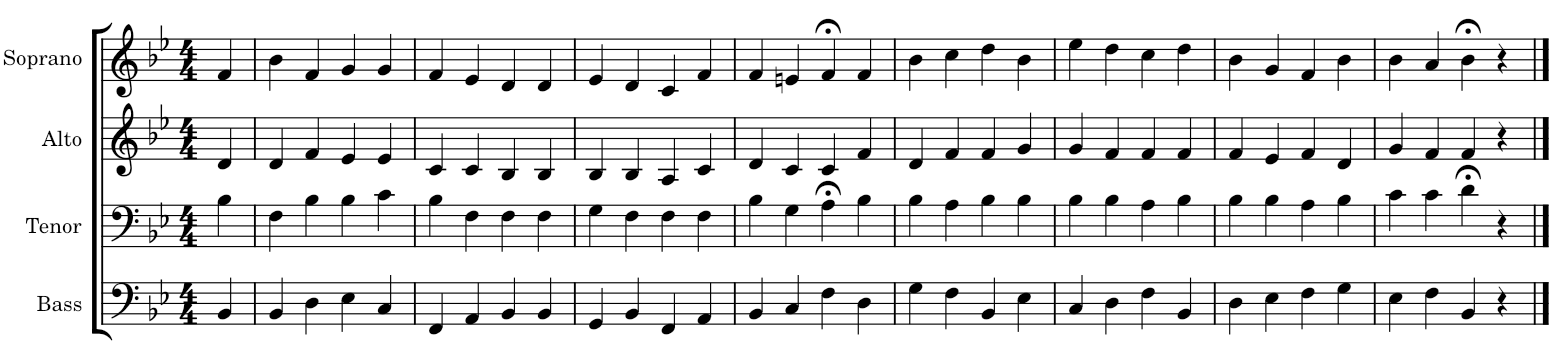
**kern	**kern	**kern	**kern
*part4	*part3	*part2	*part1
*staff4	*staff3	*staff2	*staff1
*I"Bass	*I"Tenor	*I"Alto	*I"Soprano
*I'B.	*I'T.	*I'A.	*I'S.
*clefF4	*clefF4	*clefG2	*clefG2
*k[b-e-]	*k[b-e-]	*k[b-e-]	*k[b-e-]
*M4/4	*M4/4	*M4/4	*M4/4
=	=	=	=
4BB-/	4B-\	4d/	4f/
=1	=1	=1	=1
4BB-/	4F\	4d/	4b-\
4D\	4B-\	4f/	4f/
4E-\	4B-\	4e-/	4g/
4C/	4c\	4e-/	4g/
=2	=2	=2	=2
4FF/	4B-\	4c/	4f/
4AA/	4F\	4c/	4e-/
4BB-/	4F\	4B-/	4d/
4BB-/	4F\	4B-/	4d/
=3	=3	=3	=3
4GG/	4G\	4B-/	4e-/
4BB-/	4F\	4B-/	4d/
4FF/	4F\	4A/	4c/
4AA/	4F\	4c/	4f/
=4	=4	=4	=4
4BB-/	4B-\	4d/	4f/
4C/	4G\	4c/	4en/
4F\	4A;<\	4c/	4f;</
4D\	4B-\	4f/	4f/
=5	=5	=5	=5
4G\	4B-\	4d/	4b-\
4F\	4A\	4f/	4cc\
4BB-/	4B-\	4f/	4dd\
4E-\	4B-\	4g/	4b-\
=6	=6	=6	=6
4C/	4B-\	4g/	4ee-\
4D\	4B-\	4f/	4dd\
4F\	4A\	4f/	4cc\
4BB-/	4B-\	4f/	4dd\
=7	=7	=7	=7
4D\	4B-\	4f/	4b-\
4E-\	4B-\	4e-/	4g/
4F\	4A\	4f/	4f/
4G\	4B-\	4d/	4b-\
=8	=8	=8	=8
4E-\	4c\	4g/	4b-\
4F\	4c\	4f/	4a/
4BB-/	4d;<\	4f/	4b-;<\
4r	4r	4r	4r
==	==	==	==
*-	*-	*-	*-
